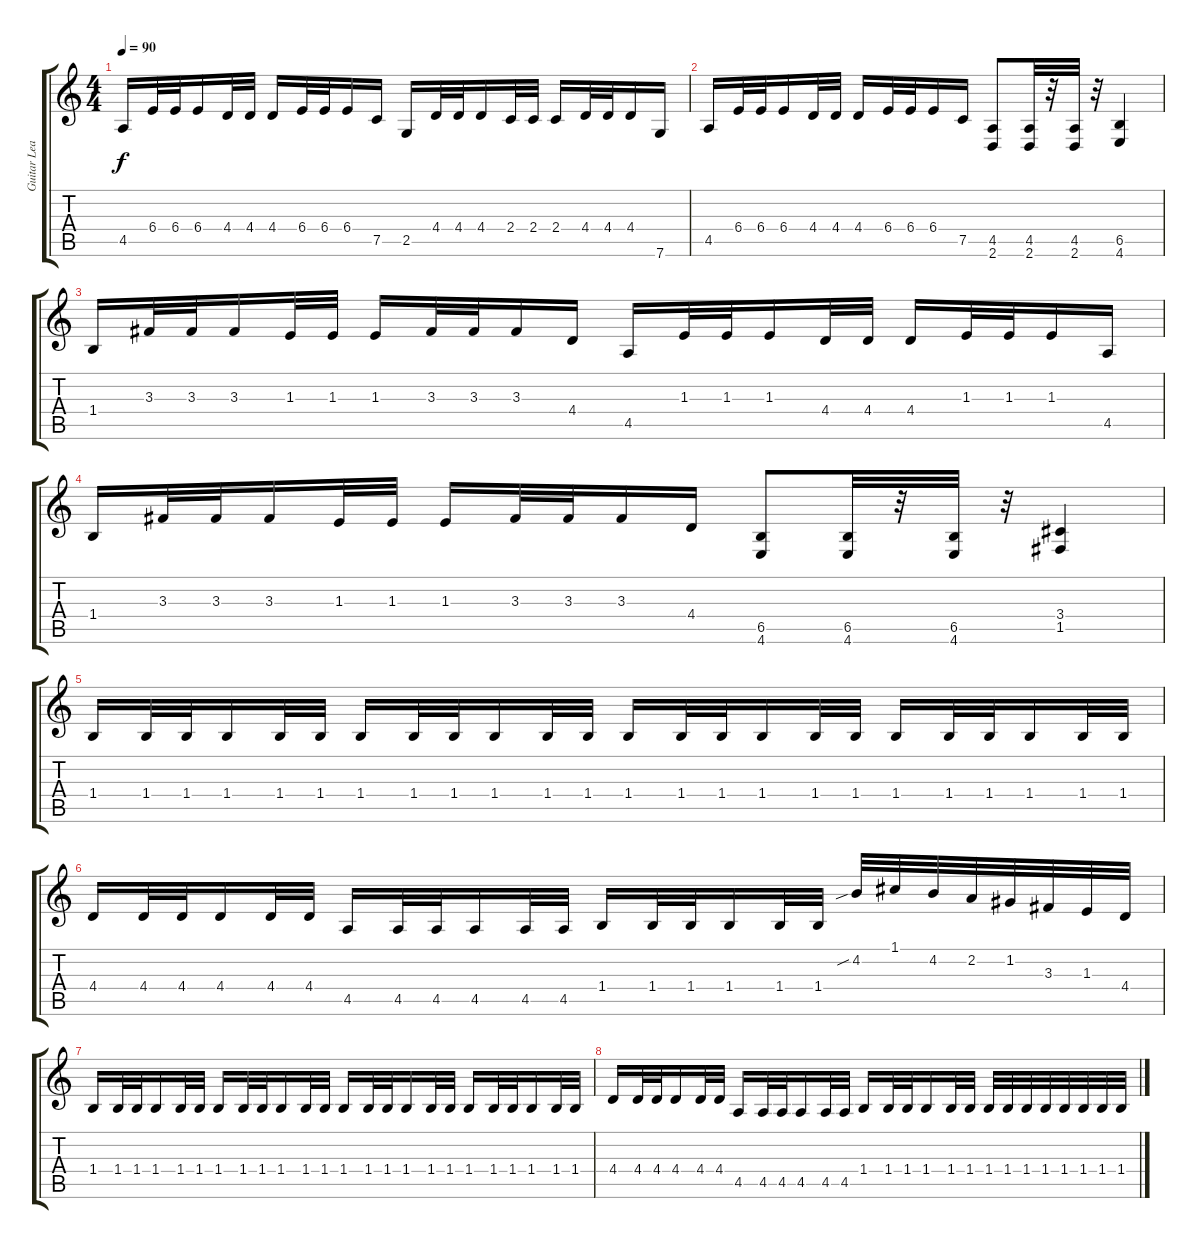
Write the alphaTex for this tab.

\track ("Guitar Leader" "Guitar Lea") {instrument distortionguitar}
\staff {score tabs}
\tuning (C4 G3 Eb3 Bb2 F2 C2) {hide}
\ts (4 4)
\tempo 90
\clef g2
\ks c
4.5.16{dy f} 6.4.32 6.4.32 6.4.16 4.4.32 4.4.32 4.4.16 6.4.32 6.4.32 6.4.16 7.5.16 2.5.16 4.4.32 4.4.32 4.4.16 2.4.32 2.4.32 2.4.16 4.4.32 4.4.32 4.4.16 7.6.16 |
4.5.16 6.4.32 6.4.32 6.4.16 4.4.32 4.4.32 4.4.16 6.4.32 6.4.32 6.4.16 7.5.16 (4.5 2.6).8 (4.5 2.6).32 r.32 (4.5 2.6).32 r.32 (6.5 4.6).4 |
1.4.16 3.3.32 3.3.32 3.3.16 1.3.32 1.3.32 1.3.16 3.3.32 3.3.32 3.3.16 4.4.16 4.5.16 1.3.32 1.3.32 1.3.16 4.4.32 4.4.32 4.4.16 1.3.32 1.3.32 1.3.16 4.5.16 |
1.4.16 3.3.32 3.3.32 3.3.16 1.3.32 1.3.32 1.3.16 3.3.32 3.3.32 3.3.16 4.4.16 (6.5 4.6).8 (6.5 4.6).32 r.32 (6.5 4.6).32 r.32 (3.4 1.5).4 |
1.4.16 1.4.32 1.4.32 1.4.16 1.4.32 1.4.32 1.4.16 1.4.32 1.4.32 1.4.16 1.4.32 1.4.32 1.4.16 1.4.32 1.4.32 1.4.16 1.4.32 1.4.32 1.4.16 1.4.32 1.4.32 1.4.16 1.4.32 1.4.32 |
4.4.16 4.4.32 4.4.32 4.4.16 4.4.32 4.4.32 4.5.16 4.5.32 4.5.32 4.5.16 4.5.32 4.5.32 1.4.16 1.4.32 1.4.32 1.4.16 1.4.32 1.4.32 4.2{sib}.32 1.1.32 4.2.32 2.2.32 1.2.32 3.3.32 1.3.32 4.4.32 |
1.4.16 1.4.32 1.4.32 1.4.16 1.4.32 1.4.32 1.4.16 1.4.32 1.4.32 1.4.16 1.4.32 1.4.32 1.4.16 1.4.32 1.4.32 1.4.16 1.4.32 1.4.32 1.4.16 1.4.32 1.4.32 1.4.16 1.4.32 1.4.32 |
4.4.16 4.4.32 4.4.32 4.4.16 4.4.32 4.4.32 4.5.16 4.5.32 4.5.32 4.5.16 4.5.32 4.5.32 1.4.16 1.4.32 1.4.32 1.4.16 1.4.32 1.4.32 1.4.32 1.4.32 1.4.32 1.4.32 1.4.32 1.4.32 1.4.32 1.4.32
